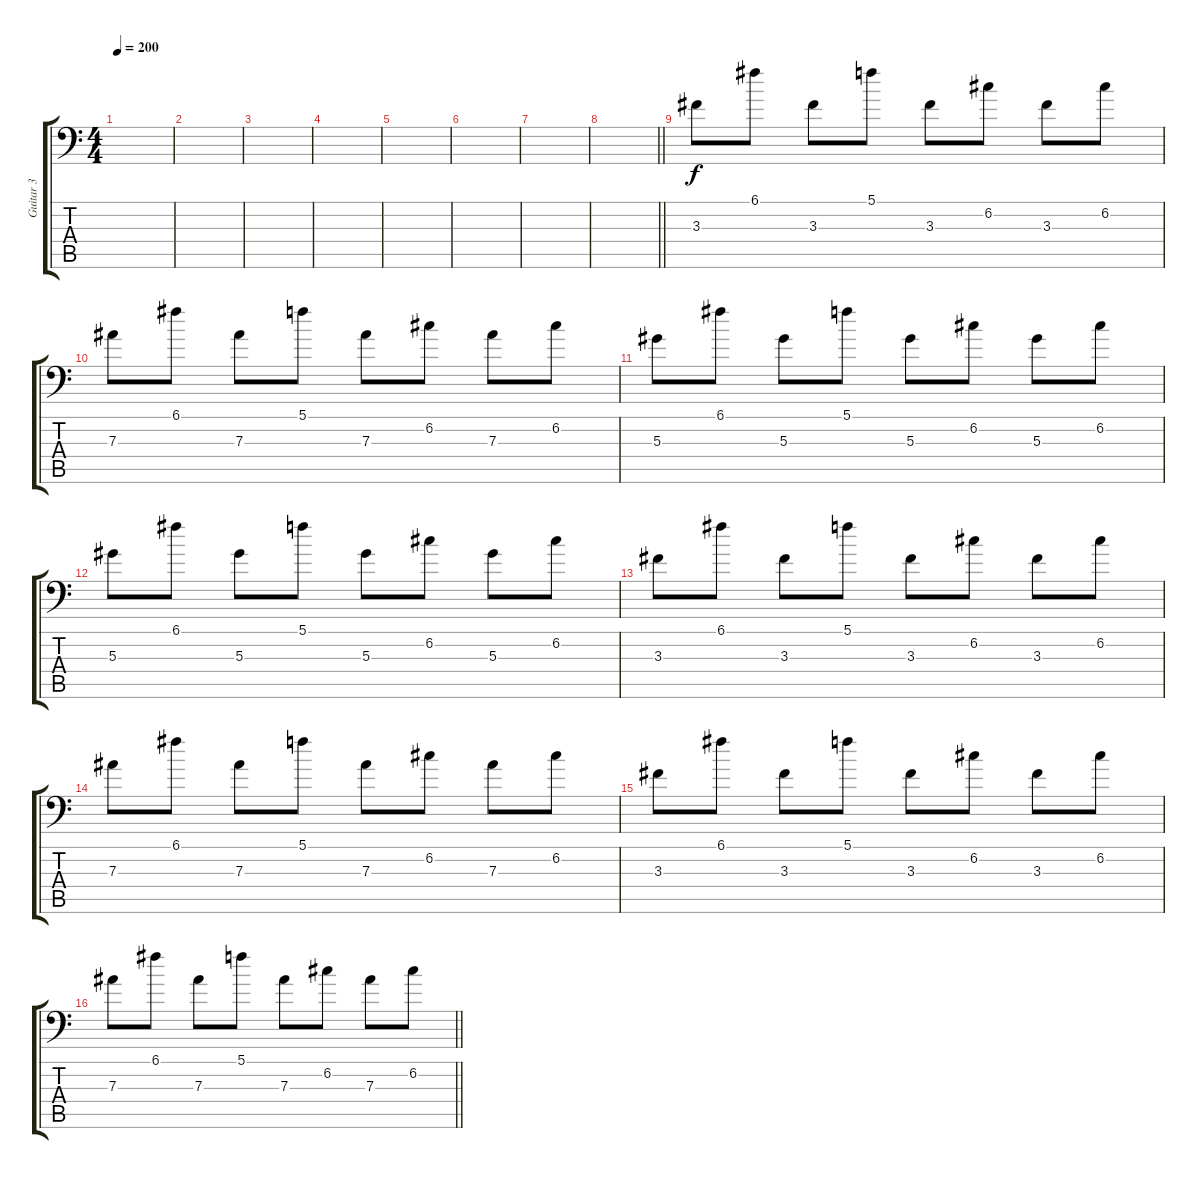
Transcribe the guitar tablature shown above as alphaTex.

\track ("Guitar 3" "Guitar 3") {instrument distortionguitar}
\staff {score tabs}
\tuning (C4 G3 Eb3 Bb2 F2 Bb1) {hide}
\ts (4 4)
\section ("" "")
\tempo 200
\clef f4
\ks c
|
|
|
|
|
|
|
\barLineRight lightlight
|
\section ("" "")
3.3.8{volume 8 instrument distortionguitar} 6.1.8 3.3.8 5.1.8 3.3.8 6.2.8 3.3.8 6.2.8 |
7.3.8 6.1.8 7.3.8 5.1.8 7.3.8 6.2.8 7.3.8 6.2.8 |
5.3.8 6.1.8 5.3.8 5.1.8 5.3.8 6.2.8 5.3.8 6.2.8 |
5.3.8 6.1.8 5.3.8 5.1.8 5.3.8 6.2.8 5.3.8 6.2.8 |
3.3.8 6.1.8 3.3.8 5.1.8 3.3.8 6.2.8 3.3.8 6.2.8 |
7.3.8 6.1.8 7.3.8 5.1.8 7.3.8 6.2.8 7.3.8 6.2.8 |
3.3.8 6.1.8 3.3.8 5.1.8 3.3.8 6.2.8 3.3.8 6.2.8 |
\barLineRight lightlight
7.3.8 6.1.8 7.3.8 5.1.8 7.3.8 6.2.8 7.3.8 6.2.8
